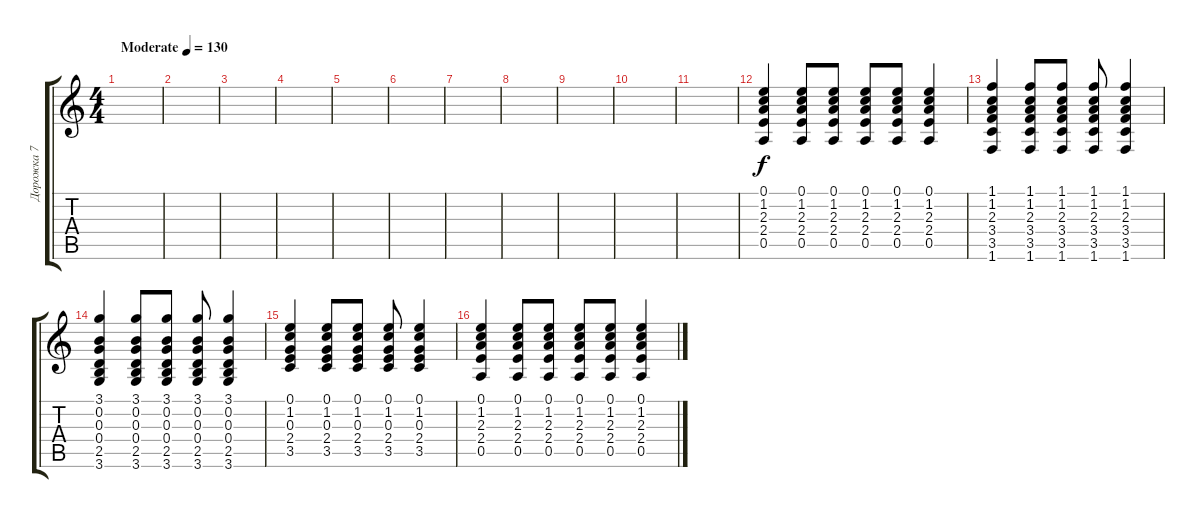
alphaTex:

\track ("Дорожка 7" "Дорожка 7") {instrument acousticguitarsteel}
\staff {score tabs}
\tuning (E4 B3 G3 D3 A2 E2) {hide}
\ts (4 4)
\tempo (130 "Moderate")
\clef g2
\ks c
|
|
|
|
|
|
|
|
|
|
|
(0.1 1.2 2.3 2.4 0.5).4 (0.1 1.2 2.3 2.4 0.5).8 (0.1 1.2 2.3 2.4 0.5).8 (0.1 1.2 2.3 2.4 0.5).8 (0.1 1.2 2.3 2.4 0.5).8 (0.1 1.2 2.3 2.4 0.5).4 |
(1.1 1.2 2.3 3.4 3.5 1.6).4 (1.1 1.2 2.3 3.4 3.5 1.6).8 (1.1 1.2 2.3 3.4 3.5 1.6).8 (1.1 1.2 2.3 3.4 3.5 1.6).8 (1.1 1.2 2.3 3.4 3.5 1.6).4 |
(3.1 0.2 0.3 0.4 2.5 3.6).4 (3.1 0.2 0.3 0.4 2.5 3.6).8 (3.1 0.2 0.3 0.4 2.5 3.6).8 (3.1 0.2 0.3 0.4 2.5 3.6).8 (3.1 0.2 0.3 0.4 2.5 3.6).4 |
(0.1 1.2 0.3 2.4 3.5).4 (0.1 1.2 0.3 2.4 3.5).8 (0.1 1.2 0.3 2.4 3.5).8 (0.1 1.2 0.3 2.4 3.5).8 (0.1 1.2 0.3 2.4 3.5).4 |
(0.1 1.2 2.3 2.4 0.5).4 (0.1 1.2 2.3 2.4 0.5).8 (0.1 1.2 2.3 2.4 0.5).8 (0.1 1.2 2.3 2.4 0.5).8 (0.1 1.2 2.3 2.4 0.5).8 (0.1 1.2 2.3 2.4 0.5).4
